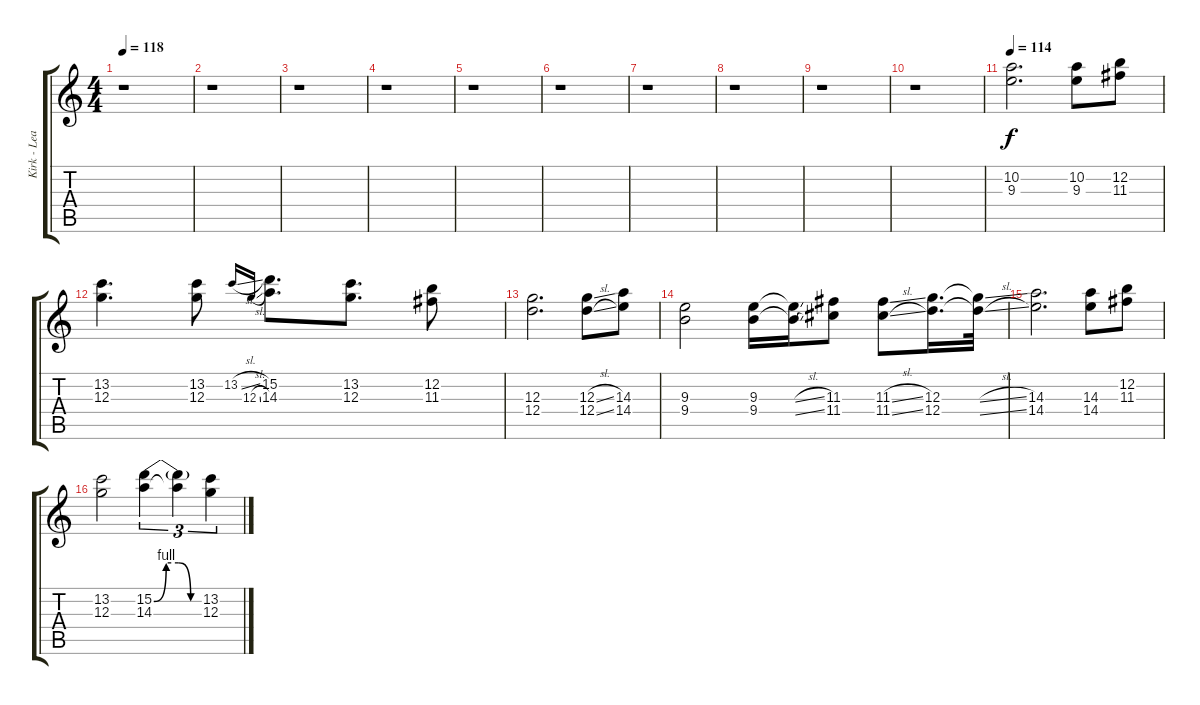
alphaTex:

\track ("Kirk - Lead Distortion" "Kirk - Lea") {instrument overdrivenguitar}
\staff {score tabs}
\tuning (E4 B3 G3 D3 A2 E2) {hide}
\ts (4 4)
\tempo 118
\clef g2
\ks c
r.1{dy mf} |
r.1 |
r.1 |
r.1 |
r.1 |
r.1 |
r.1 |
r.1 |
r.1 |
r.1 |
\tempo 114
(10.2 9.3).2{d dy f volume 14} (10.2 9.3).8 (12.2 11.3).8 |
(13.2 12.3).4{d} (13.2 12.3).8 13.2{sl}.16{gr onbeat} 12.3{sl}.16{gr onbeat} (15.2 14.3).8{d} (13.2 12.3).8{d} (12.2 11.3).8 |
(12.3 12.4).2{d} (12.3{sl} 12.4{sl}).8 (14.3 14.4).8 |
(9.3 9.4).2 (9.3 9.4).16 (9.3{sl t} 9.4{sl t}).16 (11.3 11.4).8 (11.3{sl} 11.4{sl}).8 (12.3 12.4).16{d} (12.3{sl t} 12.4{sl t}).32 |
(14.3 14.4).2{d} (14.3 14.4).8 (12.2 11.3).8 |
(13.2 12.3).2 (15.2{be (custom 0 0 15 4 30 4 45 0 60 0)} 14.3).4{tu (3 2)} (15.2{t} 14.3{t}).4{tu (3 2)} (13.2 12.3).4{tu (3 2)}
